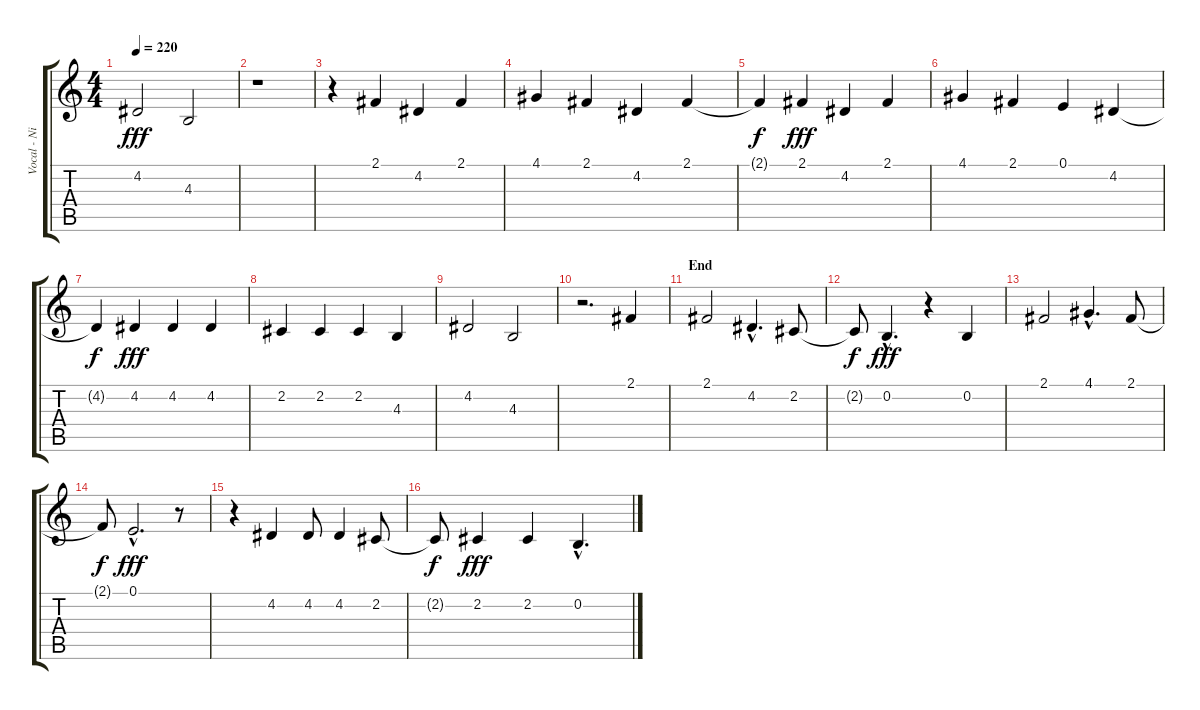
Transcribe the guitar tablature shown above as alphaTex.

\track ("Vocal - Nikola" "Vocal - Ni") {instrument flute}
\staff {score tabs}
\tuning (E4 B3 G3 D3 A2 E2) {hide}
\ts (4 4)
\tempo 220
\clef g2
\ks c
4.2.2{dy fff} 4.3.2 |
r.1 |
r.4 2.1.4 4.2.4 2.1.4 |
4.1.4 2.1.4 4.2.4 2.1.4 |
2.1{t}.4{dy f} 2.1.4{dy fff} 4.2.4 2.1.4 |
4.1.4 2.1.4 0.1.4 4.2.4 |
4.2{t}.4{dy f} 4.2.4{dy fff} 4.2.4 4.2.4 |
2.2.4 2.2.4 2.2.4 4.3.4 |
4.2.2 4.3.2 |
r.2{d} 2.1.4 |
\section ("" "End")
2.1.2 4.2{hac}.4{d} 2.2.8 |
2.2{t}.8{dy f} 0.2{hac}.4{d dy fff} r.4 0.2.4 |
2.1.2 4.1{hac}.4{d} 2.1.8 |
2.1{t}.8{dy f} 0.1{hac}.2{d dy fff} r.8 |
r.4 4.2.4 4.2.8 4.2.4 2.2.8 |
2.2{t}.8{dy f} 2.2.4{dy fff} 2.2.4 0.2{hac}.4{d}
